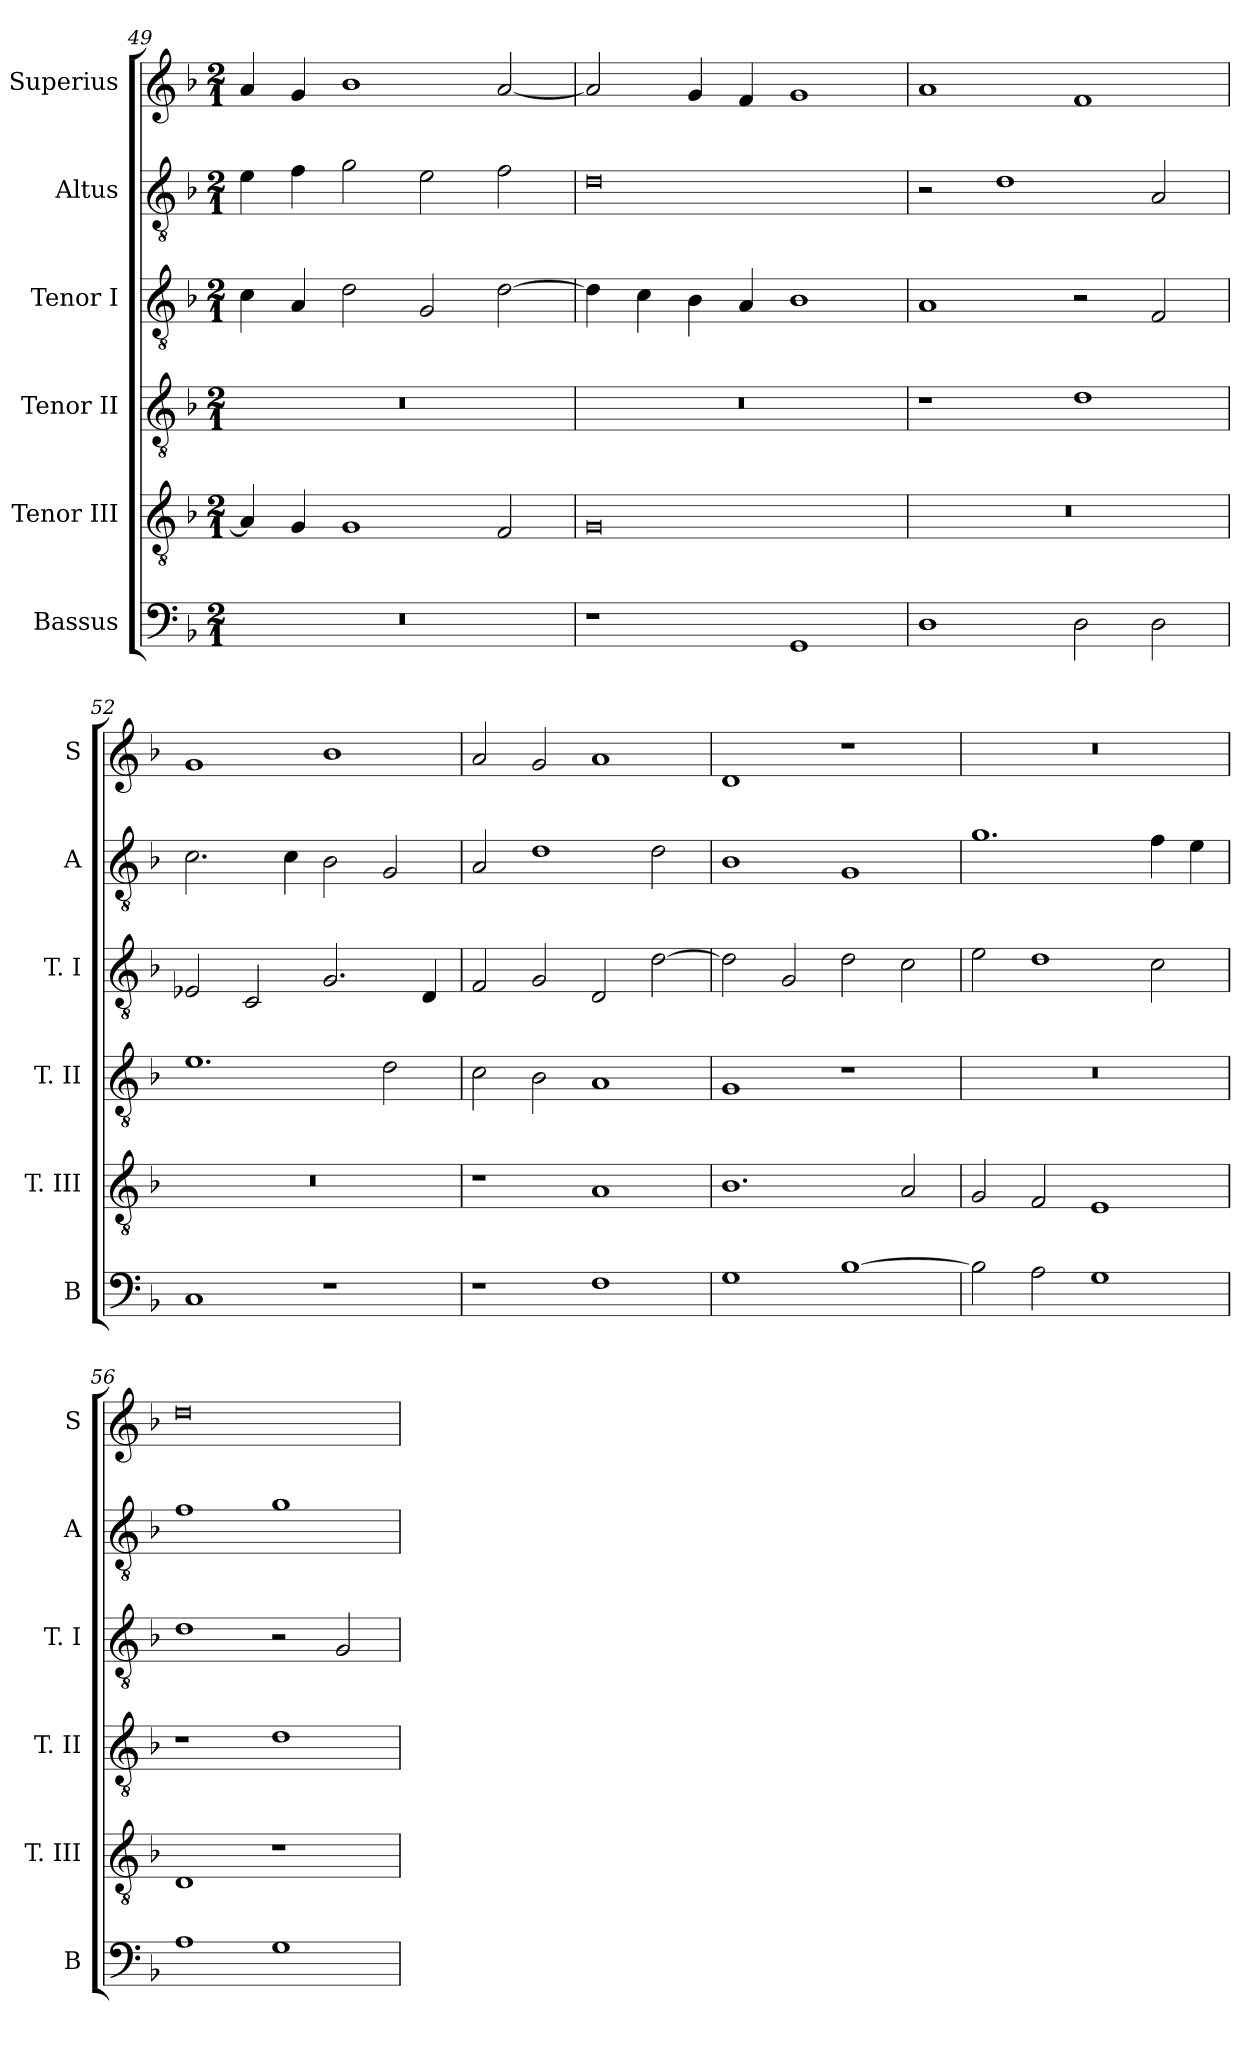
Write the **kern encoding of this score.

**kern	**kern	**kern	**kern	**kern	**kern
*part6	*part5	*part4	*part3	*part2	*part1
*staff6	*staff5	*staff4	*staff3	*staff2	*staff1
*I"Bassus	*I"Tenor III	*I"Tenor II	*I"Tenor I	*I"Altus	*I"Superius
*I'B	*I'T. III	*I'T. II	*I'T. I	*I'A	*I'S
*clefF4	*clefGv2	*clefGv2	*clefGv2	*clefGv2	*clefG2
*k[b-]	*k[b-]	*k[b-]	*k[b-]	*k[b-]	*k[b-]
*F:	*F:	*F:	*F:	*F:	*F:
*M2/1	*M2/1	*M2/1	*M2/1	*M2/1	*M2/1
=49	=49	=49	=49	=49	=49
0r	4A]	0r	4c	4e	4a
.	4G	.	4A	4f	4g
.	1G	.	2d	2g	1b-
.	.	.	2G	2e	.
.	2F	.	[2d	2f	[2a
=50	=50	=50	=50	=50	=50
1r	0G	0r	4d]	0d	2a]
.	.	.	4c	.	.
.	.	.	4B-	.	4g
.	.	.	4A	.	4f
1GG	.	.	1B-	.	1g
=51	=51	=51	=51	=51	=51
1D	0r	1r	1A	2r	1a
.	.	.	.	1d	.
2D	.	1d	2r	.	1f
2D	.	.	2F	2A	.
=52	=52	=52	=52	=52	=52
1C	0r	1.e	2E-X	2.c	1g
.	.	.	2C	.	.
.	.	.	.	4c	.
1r	.	.	2.G	2B-	1b-
.	.	2d	.	2G	.
.	.	.	4D	.	.
=53	=53	=53	=53	=53	=53
1r	1r	2c	2F	2A	2a
.	.	2B-	2G	1d	2g
1F	1A	1A	2D	.	1a
.	.	.	[2d	2d	.
=54	=54	=54	=54	=54	=54
1G	1.B-	1G	2d]	1B-	1d
.	.	.	2G	.	.
[1B-	.	1r	2d	1G	1r
.	2A	.	2c	.	.
=55	=55	=55	=55	=55	=55
2B-]	2G	0r	2e	1.g	0r
2A	2F	.	1d	.	.
1G	1E	.	.	.	.
.	.	.	2c	4f	.
.	.	.	.	4e	.
=56	=56	=56	=56	=56	=56
1A	1D	1r	1d	1f	0dd
1G	1r	1d	2r	1g	.
.	.	.	2G	.	.
=	=	=	=	=	=
*-	*-	*-	*-	*-	*-
